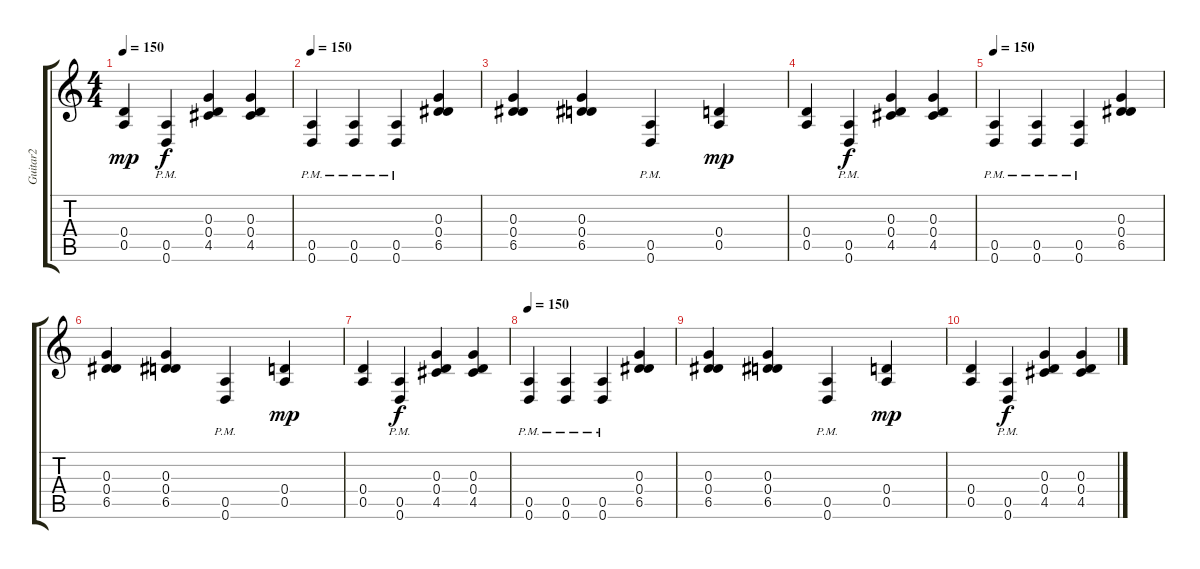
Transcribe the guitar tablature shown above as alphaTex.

\track ("Guitar2" "Guitar2") {instrument distortionguitar}
\staff {score tabs}
\tuning (E4 B3 G3 D3 A2 D2) {hide}
\ts (4 4)
\tempo 150
\clef g2
\ks c
(0.4 0.5).4{dy mp} (0.5{pm} 0.6{pm}).4{dy f} (0.3 0.4 4.5).4 (0.3 0.4 4.5).4 |
\tempo 150
(0.5{pm} 0.6{pm}).4{volume 15} (0.5{pm} 0.6{pm}).4 (0.5{pm} 0.6{pm}).4 (0.3 0.4 6.5).4 |
(0.3 0.4 6.5).4 (0.3 0.4 6.5).4 (0.5{pm} 0.6{pm}).4 (0.4 0.5).4{dy mp} |
(0.4 0.5).4 (0.5{pm} 0.6{pm}).4{dy f} (0.3 0.4 4.5).4 (0.3 0.4 4.5).4 |
\tempo 150
(0.5{pm} 0.6{pm}).4{volume 15} (0.5{pm} 0.6{pm}).4 (0.5{pm} 0.6{pm}).4 (0.3 0.4 6.5).4 |
(0.3 0.4 6.5).4 (0.3 0.4 6.5).4 (0.5{pm} 0.6{pm}).4 (0.4 0.5).4{dy mp} |
(0.4 0.5).4{volume 0} (0.5{pm} 0.6{pm}).4{dy f} (0.3 0.4 4.5).4 (0.3 0.4 4.5).4 |
\tempo 150
(0.5{pm} 0.6{pm}).4{volume 15} (0.5{pm} 0.6{pm}).4 (0.5{pm} 0.6{pm}).4 (0.3 0.4 6.5).4 |
(0.3 0.4 6.5).4 (0.3 0.4 6.5).4 (0.5{pm} 0.6{pm}).4 (0.4 0.5).4{dy mp} |
(0.4 0.5).4 (0.5{pm} 0.6{pm}).4{dy f} (0.3 0.4 4.5).4 (0.3 0.4 4.5).4
